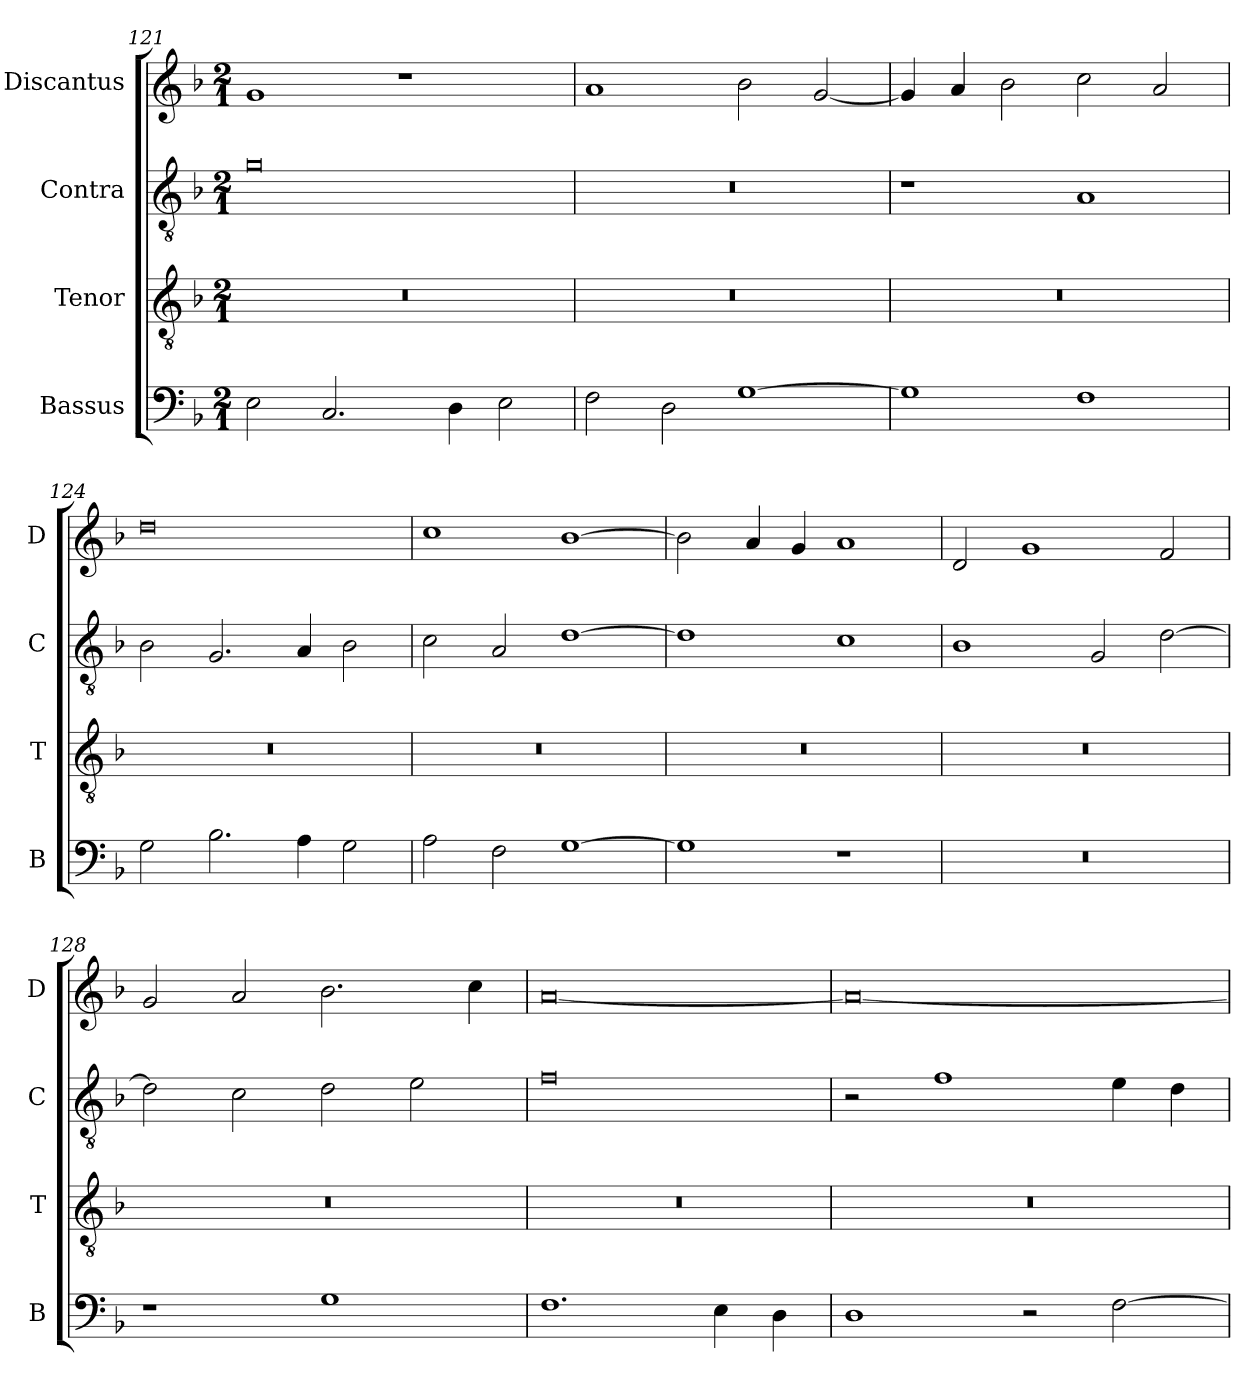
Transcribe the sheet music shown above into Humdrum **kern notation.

**kern	**kern	**kern	**kern
*part4	*part3	*part2	*part1
*staff4	*staff3	*staff2	*staff1
*I"Bassus	*I"Tenor	*I"Contra	*I"Discantus
*I'B	*I'T	*I'C	*I'D
*clefF4	*clefGv2	*clefGv2	*clefG2
*k[b-]	*k[b-]	*k[b-]	*k[b-]
*M2/1	*M2/1	*M2/1	*M2/1
=121	=121	=121	=121
2E\	0r	0g	1g
2.C/	.	.	.
.	.	.	1r
4D\	.	.	.
2E\	.	.	.
=122	=122	=122	=122
2F\	0r	0r	1a
2D\	.	.	.
[1G	.	.	2b-\
.	.	.	[2g/
=123	=123	=123	=123
1G]	0r	1r	4g/]
.	.	.	4a/
.	.	.	2b-\
1F	.	1A	2cc\
.	.	.	2a/
=124	=124	=124	=124
2G\	0r	2B-\	0dd
2.B-\	.	2.G/	.
4A\	.	4A/	.
2G\	.	2B-\	.
=125	=125	=125	=125
2A\	0r	2c\	1cc
2F\	.	2A/	.
[1G	.	[1d	[1b-
=126	=126	=126	=126
1G]	0r	1d]	2b-\]
.	.	.	4a/
.	.	.	4g/
1r	.	1c	1a
=127	=127	=127	=127
0r	0r	1B-	2d/
.	.	.	1g
.	.	2G/	.
.	.	[2d\	2f/
=128	=128	=128	=128
1r	0r	2d\]	2g/
.	.	2c\	2a/
1G	.	2d\	2.b-\
.	.	2e\	.
.	.	.	4cc\
=129	=129	=129	=129
1.F	0r	0f	[0a
4E\	.	.	.
4D\	.	.	.
=130	=130	=130	=130
1D	0r	2r	0a_
.	.	1f	.
2r	.	.	.
[2F\	.	4e\	.
.	.	4d\	.
=	=	=	=
*-	*-	*-	*-
